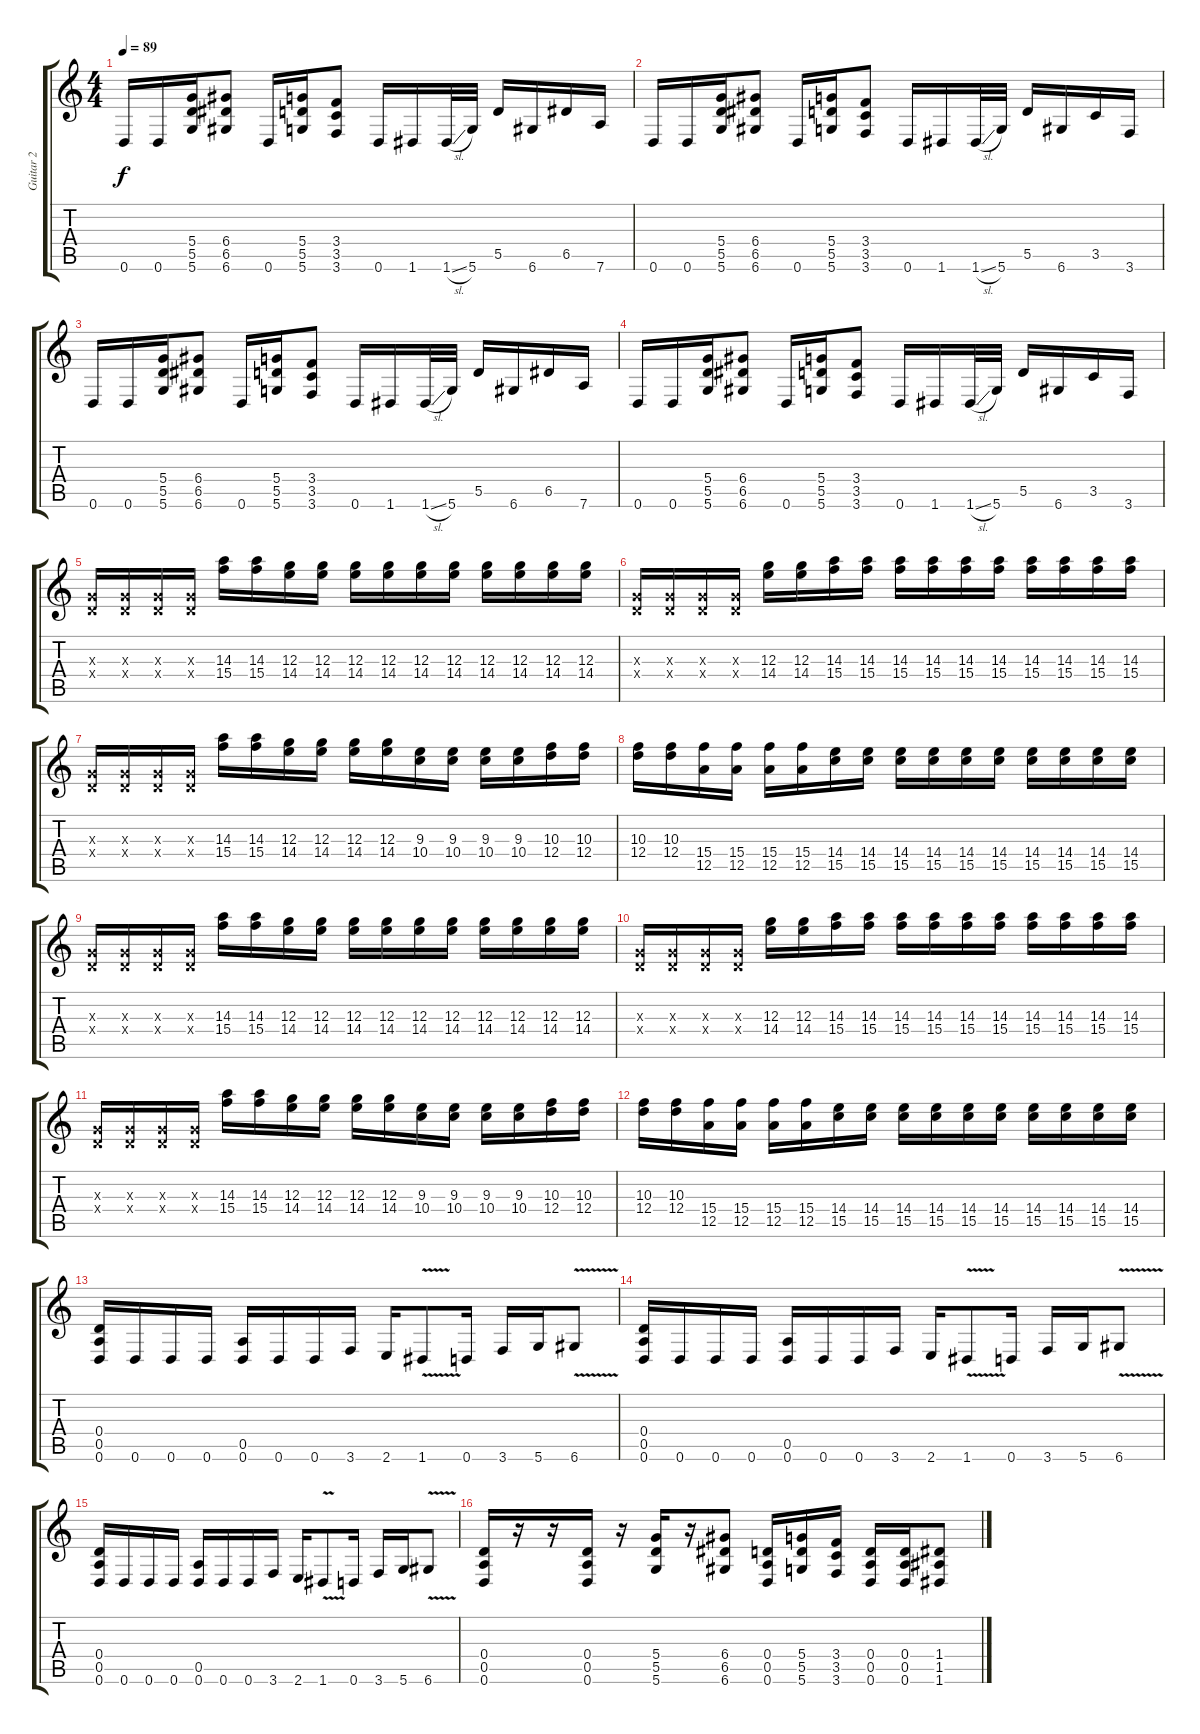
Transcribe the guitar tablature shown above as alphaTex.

\track ("Guitar 2" "Guitar 2") {instrument distortionguitar}
\staff {score tabs}
\tuning (E4 B3 G3 D3 A2 D2) {hide}
\ts (4 4)
\tempo 89
\clef g2
\ks c
0.6.16{dy f} 0.6.16 (5.4 5.5 5.6).16 (6.4 6.5 6.6).8 0.6.16 (5.4 5.5 5.6).16 (3.4 3.5 3.6).8 0.6.16 1.6.16 1.6{sl}.32 5.6.32 5.5.16 6.6.16 6.5.16 7.6.16 |
0.6.16 0.6.16 (5.4 5.5 5.6).16 (6.4 6.5 6.6).8 0.6.16 (5.4 5.5 5.6).16 (3.4 3.5 3.6).8 0.6.16 1.6.16 1.6{sl}.32 5.6.32 5.5.16 6.6.16 3.5.16 3.6.16 |
0.6.16 0.6.16 (5.4 5.5 5.6).16 (6.4 6.5 6.6).8 0.6.16 (5.4 5.5 5.6).16 (3.4 3.5 3.6).8 0.6.16 1.6.16 1.6{sl}.32 5.6.32 5.5.16 6.6.16 6.5.16 7.6.16 |
0.6.16 0.6.16 (5.4 5.5 5.6).16 (6.4 6.5 6.6).8 0.6.16 (5.4 5.5 5.6).16 (3.4 3.5 3.6).8 0.6.16 1.6.16 1.6{sl}.32 5.6.32 5.5.16 6.6.16 3.5.16 3.6.16 |
(0.3{x} 0.4{x}).16 (0.3{x} 0.4{x}).16 (0.3{x} 0.4{x}).16 (0.3{x} 0.4{x}).16 (14.3 15.4).16 (14.3 15.4).16 (12.3 14.4).16 (12.3 14.4).16 (12.3 14.4).16 (12.3 14.4).16 (12.3 14.4).16 (12.3 14.4).16 (12.3 14.4).16 (12.3 14.4).16 (12.3 14.4).16 (12.3 14.4).16 |
(0.3{x} 0.4{x}).16 (0.3{x} 0.4{x}).16 (0.3{x} 0.4{x}).16 (0.3{x} 0.4{x}).16 (12.3 14.4).16 (12.3 14.4).16 (14.3 15.4).16 (14.3 15.4).16 (14.3 15.4).16 (14.3 15.4).16 (14.3 15.4).16 (14.3 15.4).16 (14.3 15.4).16 (14.3 15.4).16 (14.3 15.4).16 (14.3 15.4).16 |
(0.3{x} 0.4{x}).16 (0.3{x} 0.4{x}).16 (0.3{x} 0.4{x}).16 (0.3{x} 0.4{x}).16 (14.3 15.4).16 (14.3 15.4).16 (12.3 14.4).16 (12.3 14.4).16 (12.3 14.4).16 (12.3 14.4).16 (9.3 10.4).16 (9.3 10.4).16 (9.3 10.4).16 (9.3 10.4).16 (10.3 12.4).16 (10.3 12.4).16 |
(10.3 12.4).16 (10.3 12.4).16 (15.4 12.5).16 (15.4 12.5).16 (15.4 12.5).16 (15.4 12.5).16 (14.4 15.5).16 (14.4 15.5).16 (14.4 15.5).16 (14.4 15.5).16 (14.4 15.5).16 (14.4 15.5).16 (14.4 15.5).16 (14.4 15.5).16 (14.4 15.5).16 (14.4 15.5).16 |
(0.3{x} 0.4{x}).16 (0.3{x} 0.4{x}).16 (0.3{x} 0.4{x}).16 (0.3{x} 0.4{x}).16 (14.3 15.4).16 (14.3 15.4).16 (12.3 14.4).16 (12.3 14.4).16 (12.3 14.4).16 (12.3 14.4).16 (12.3 14.4).16 (12.3 14.4).16 (12.3 14.4).16 (12.3 14.4).16 (12.3 14.4).16 (12.3 14.4).16 |
(0.3{x} 0.4{x}).16 (0.3{x} 0.4{x}).16 (0.3{x} 0.4{x}).16 (0.3{x} 0.4{x}).16 (12.3 14.4).16 (12.3 14.4).16 (14.3 15.4).16 (14.3 15.4).16 (14.3 15.4).16 (14.3 15.4).16 (14.3 15.4).16 (14.3 15.4).16 (14.3 15.4).16 (14.3 15.4).16 (14.3 15.4).16 (14.3 15.4).16 |
(0.3{x} 0.4{x}).16 (0.3{x} 0.4{x}).16 (0.3{x} 0.4{x}).16 (0.3{x} 0.4{x}).16 (14.3 15.4).16 (14.3 15.4).16 (12.3 14.4).16 (12.3 14.4).16 (12.3 14.4).16 (12.3 14.4).16 (9.3 10.4).16 (9.3 10.4).16 (9.3 10.4).16 (9.3 10.4).16 (10.3 12.4).16 (10.3 12.4).16 |
(10.3 12.4).16 (10.3 12.4).16 (15.4 12.5).16 (15.4 12.5).16 (15.4 12.5).16 (15.4 12.5).16 (14.4 15.5).16 (14.4 15.5).16 (14.4 15.5).16 (14.4 15.5).16 (14.4 15.5).16 (14.4 15.5).16 (14.4 15.5).16 (14.4 15.5).16 (14.4 15.5).16 (14.4 15.5).16 |
(0.4 0.5 0.6).16 0.6.16 0.6.16 0.6.16 (0.5 0.6).16 0.6.16 0.6.16 3.6.16 2.6.16 1.6{v}.8 0.6.16 3.6.16 5.6.16 6.6{v}.8 |
(0.4 0.5 0.6).16 0.6.16 0.6.16 0.6.16 (0.5 0.6).16 0.6.16 0.6.16 3.6.16 2.6.16 1.6{v}.8 0.6.16 3.6.16 5.6.16 6.6{v}.8 |
(0.4 0.5 0.6).16 0.6.16 0.6.16 0.6.16 (0.5 0.6).16 0.6.16 0.6.16 3.6.16 2.6.16 1.6{v}.8 0.6.16 3.6.16 5.6.16 6.6{v}.8 |
(0.4 0.5 0.6).16 r.16 r.16 (0.4 0.5 0.6).16 r.16 (5.4 5.5 5.6).16 r.16 (6.4 6.5 6.6).8 (0.4 0.5 0.6).16 (5.4 5.5 5.6).16 (3.4 3.5 3.6).16 (0.4 0.5 0.6).16 (0.4 0.5 0.6).16 (1.4 1.5 1.6).8
